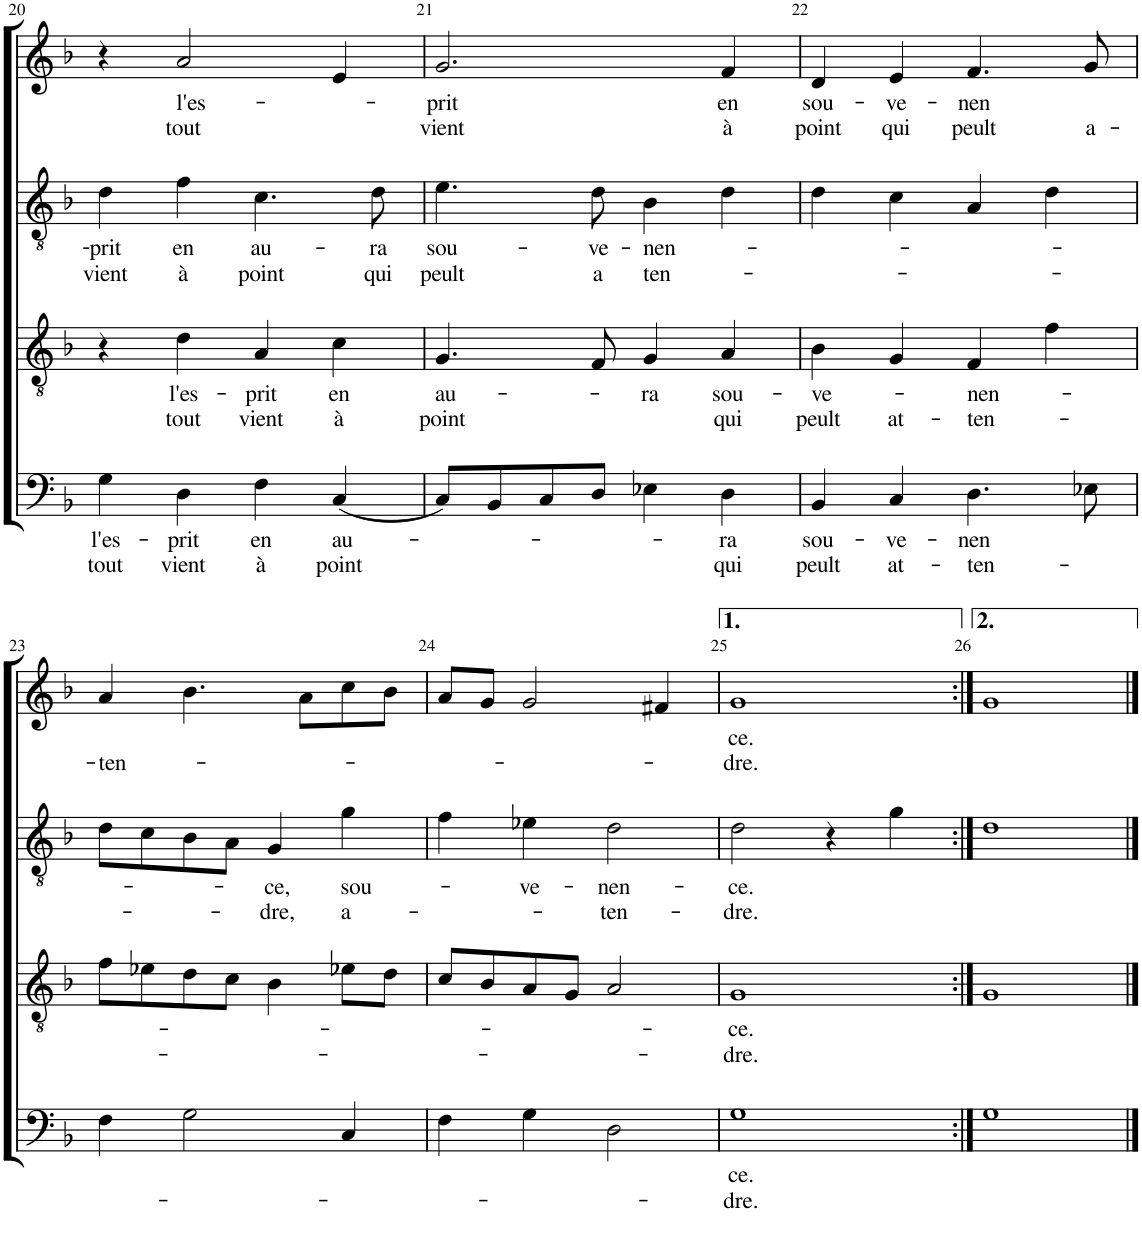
**kern	**text	**text	**kern	**text	**text	**kern	**text	**text	**kern	**text	**text
*part4	*part4	*part4	*part3	*part3	*part3	*part2	*part2	*part2	*part1	*part1	*part1
*staff4	*staff4	*staff4	*staff3	*staff3	*staff3	*staff2	*staff2	*staff2	*staff1	*staff1	*staff1
*I"Viole basse	*	*	*I"Flûte à bec Ténor	*	*	*I"Flûte à bec Ténor	*	*	*I"Flûte à bec	*	*
!!LO:PB:g=z
*clefF4	*	*	*clefGv2	*	*	*clefGv2	*	*	*clefG2	*	*
*k[b-]	*	*	*k[b-]	*	*	*k[b-]	*	*	*k[b-]	*	*
*M2/2	*	*	*M2/2	*	*	*M2/2	*	*	*M2/2	*	*
*met(c|)	*	*	*met(c|)	*	*	*met(c|)	*	*	*met(c|)	*	*
=20	=20	=20	=20	=20	=20	=20	=20	=20	=20	=20	=20
!	!LO:LY:b	!LO:LY:b	!	!	!	!	!LO:LY:b	!LO:LY:b	!	!	!
4G\	l'es-	tout	4r	.	.	4d\	-prit	vient	4r	.	.
!	!LO:LY:b	!LO:LY:b	!	!LO:LY:b	!LO:LY:b	!	!LO:LY:b	!LO:LY:b	!	!LO:LY:b	!LO:LY:b
4D\	-prit	vient	4d\	l'es-	tout	4f\	en	à	2a/	l'es-	tout
!	!LO:LY:b	!LO:LY:b	!	!LO:LY:b	!LO:LY:b	!	!LO:LY:b	!LO:LY:b	!	!	!
4F\	en	à	4A/	-prit	vient	4.c\	au-	point	.	.	.
!	!LO:LY:b	!LO:LY:b	!	!LO:LY:b	!LO:LY:b	!	!	!	!	!	!
(4C/	au-	point	4c\	en	à	.	.	.	4e/	.	.
!	!	!	!	!	!	!	!LO:LY:b	!LO:LY:b	!	!	!
.	.	.	.	.	.	8d\	-ra	qui	.	.	.
=21	=21	=21	=21	=21	=21	=21	=21	=21	=21	=21	=21
!	!	!	!	!LO:LY:b	!LO:LY:b	!	!LO:LY:b	!LO:LY:b	!	!LO:LY:b	!LO:LY:b
8C/L)	.	.	4.G/	au-	point	4.e\	sou-	peult	2.g/	-prit	vient
8BB-/	.	.	.	.	.	.	.	.	.	.	.
8C/	.	.	.	.	.	.	.	.	.	.	.
!	!	!	!	!	!	!	!LO:LY:b	!LO:LY:b	!	!	!
8D/J	.	.	8F/	.	.	8d\	-ve-	a	.	.	.
!	!	!	!	!LO:LY:b	!	!	!LO:LY:b	!LO:LY:b	!	!	!
4E-X\	.	.	4G/	-ra	.	4B-\	-nen-	ten-	.	.	.
!	!LO:LY:b	!LO:LY:b	!	!LO:LY:b	!LO:LY:b	!	!	!	!	!LO:LY:b	!LO:LY:b
4D\	-ra	qui	4A/	sou-	-qui	4d\	.	.	4f/	en	à
=22	=22	=22	=22	=22	=22	=22	=22	=22	=22	=22	=22
!	!LO:LY:b	!LO:LY:b	!	!LO:LY:b	!LO:LY:b	!	!	!	!	!LO:LY:b	!LO:LY:b
4BB-/	sou-	peult	4B-\	-ve-	peult	4d\	.	.	4d/	sou-	point
!	!LO:LY:b	!LO:LY:b	!	!	!LO:LY:b	!	!	!	!	!LO:LY:b	!LO:LY:b
4C/	-ve-	at-	4G/	.	at-	4c\	.	.	4e/	-ve-	qui
!	!LO:LY:b	!LO:LY:b	!	!LO:LY:b	!LO:LY:b	!	!	!	!	!LO:LY:b	!LO:LY:b
4.D\	-nen	-ten-	4F/	-nen-	-ten-	4A/	.	.	4.f/	-nen	peult
.	.	.	4f\	.	.	4d\	.	.	.	.	.
!	!	!	!	!	!	!	!	!	!	!	!LO:LY:b
8E-X\	.	.	.	.	.	.	.	.	8g/	.	a-
!!LO:LB:g=z
=23	=23	=23	=23	=23	=23	=23	=23	=23	=23	=23	=23
!	!	!	!	!	!	!	!	!	!	!	!LO:LY:b
4F\	.	.	8f\L	.	.	8d\L	.	.	4a/	.	-ten-
.	.	.	8e-X\	.	.	8c\	.	.	.	.	.
2G\	.	.	8d\	.	.	8B-\	.	.	4.b-\	.	.
.	.	.	8c\J	.	.	8A\J	.	.	.	.	.
!	!	!	!	!	!	!	!LO:LY:b	!LO:LY:b	!	!	!
.	.	.	4B-\	.	.	4G/	-ce,	-dre,	.	.	.
.	.	.	.	.	.	.	.	.	8a\L	.	.
!	!	!	!	!	!	!	!LO:LY:b	!LO:LY:b	!	!	!
4C/	.	.	8e-X\L	.	.	4g\	sou-	a-	8cc\	.	.
.	.	.	8d\J	.	.	.	.	.	8b-\J	.	.
=24	=24	=24	=24	=24	=24	=24	=24	=24	=24	=24	=24
4F\	.	.	8c/L	.	.	4f\	.	.	8a/L	.	.
.	.	.	8B-/	.	.	.	.	.	8g/J	.	.
!	!	!	!	!	!	!	!LO:LY:b	!	!	!	!
4G\	.	.	8A/	.	.	4e-X\	-ve-	.	2g/	.	.
.	.	.	8G/J	.	.	.	.	.	.	.	.
!	!	!	!	!	!	!	!LO:LY:b	!LO:LY:b	!	!	!
2D\	.	.	2A/	.	.	2d\	-nen-	-ten-	.	.	.
.	.	.	.	.	.	.	.	.	4f#X/	.	.
=25	=25	=25	=25	=25	=25	=25	=25	=25	=25	=25	=25
!	!LO:LY:b	!LO:LY:b	!	!LO:LY:b	!LO:LY:b	!	!LO:LY:b	!LO:LY:b	!	!LO:LY:b	!LO:LY:b
1G	-ce.	-dre.	1G	-ce.	-dre.	2d\	-ce.	-dre.	1g	ce.	-dre.
.	.	.	.	.	.	4r	.	.	.	.	.
.	.	.	.	.	.	4g\	.	.	.	.	.
=26:|!	=26:|!	=26:|!	=26:|!	=26:|!	=26:|!	=26:|!	=26:|!	=26:|!	=26:|!	=26:|!	=26:|!
1G	.	.	1G	.	.	1d	.	.	1g	.	.
==	==	==	==	==	==	==	==	==	==	==	==
*-	*-	*-	*-	*-	*-	*-	*-	*-	*-	*-	*-
